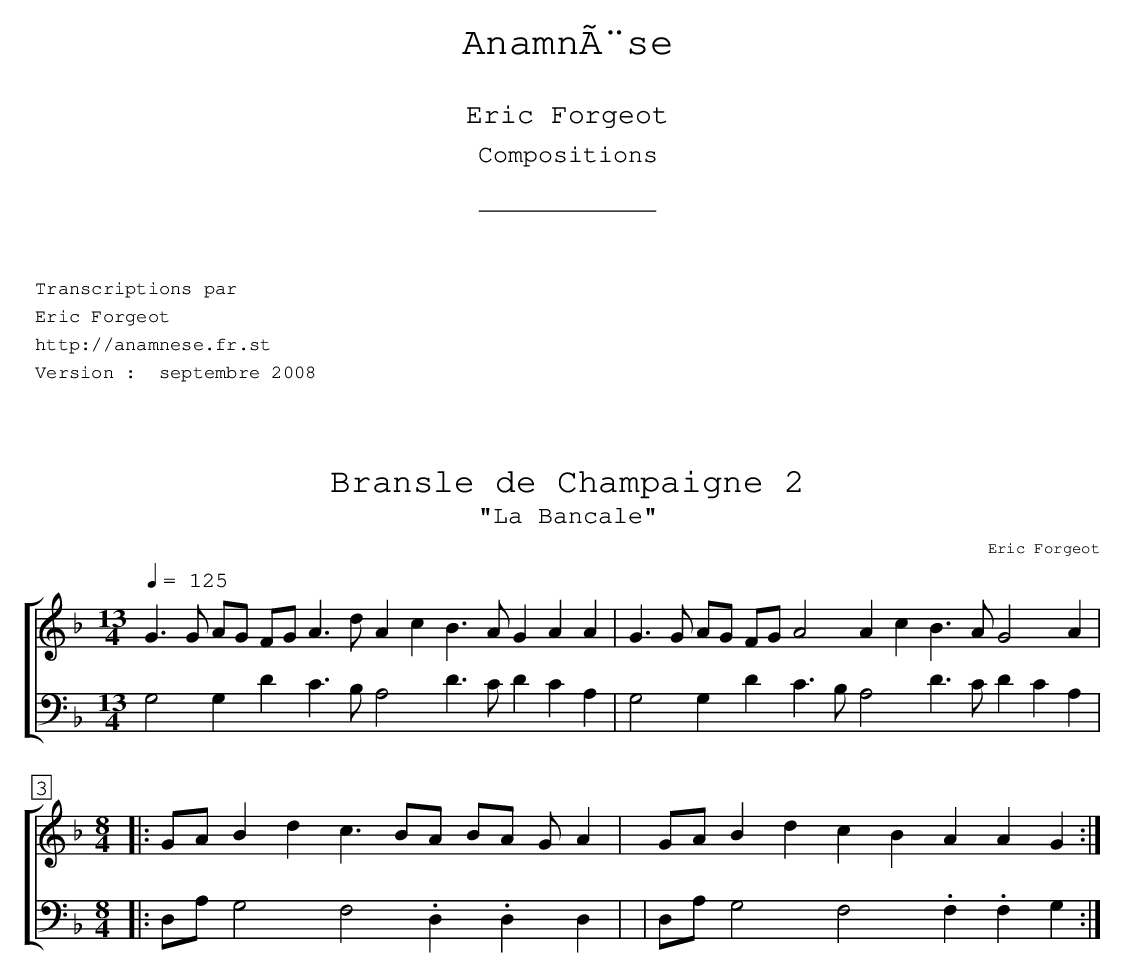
X:1
T:Bransle de Champaigne 2
T:"La Bancale"
C:Eric Forgeot
M:13/4 %oui, 13/4 !!
L:1/8
Q:1/4=125
K:F
%%staves [1 | 2 | 3]
V:1
G3 G AG FG A3d A2 c2 B3 A G2 A2 A2|\
G3 G AG FG A4   A2 c2 B3 A G4  A2 |
M:8/4
|: GA B2 d2 c3 BA BA G A2|\
  GA B2 d2 c2 B2 A2 A2 G2 :| %/.../
V:2
K:F bass
G,4 G,2 D2 C3 B, A,4 D3 C D2 C2 A,2|\
G,4 G,2 D2 C3 B, A,4 D3 C D2 C2 A,2|
M:8/4
|: D,A, G,4 F,4 .D,2 .D,2 D,2|\
|D,A, G,4 F,4 .F,2 .F,2 G,2 :| %/.../
V:3
